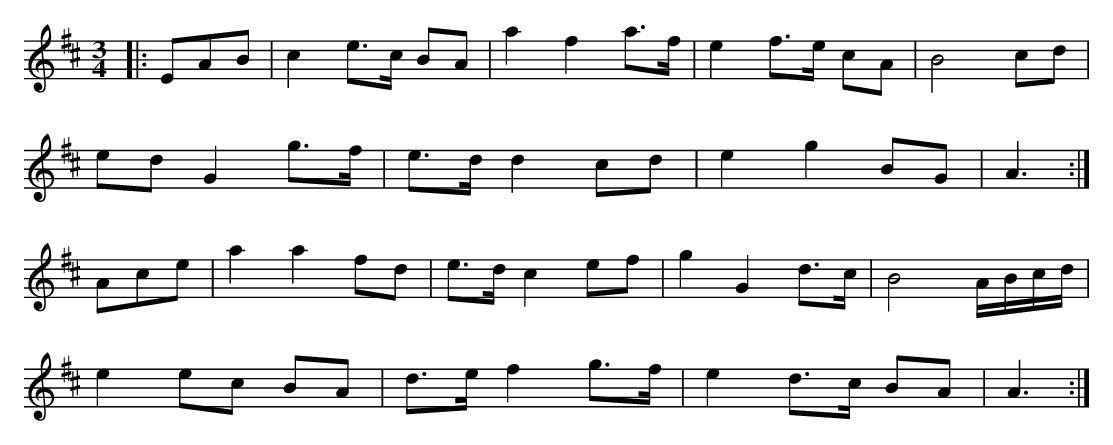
X:1
M:3/4
K:Amix
|:EAB|c2 e>c BA|a2 f2 a>f|e2 f>e cA|B4 cd|
ed G2 g>f|e>d d2 cd|e2 g2 BG|A3:|
Ace|a2 a2 fd|e>d c2 ef|g2 G2 d>c|B4 A/B/c/d/|
e2 ec BA|d>e f2 g>f|e2 d>c BA|A3:|
